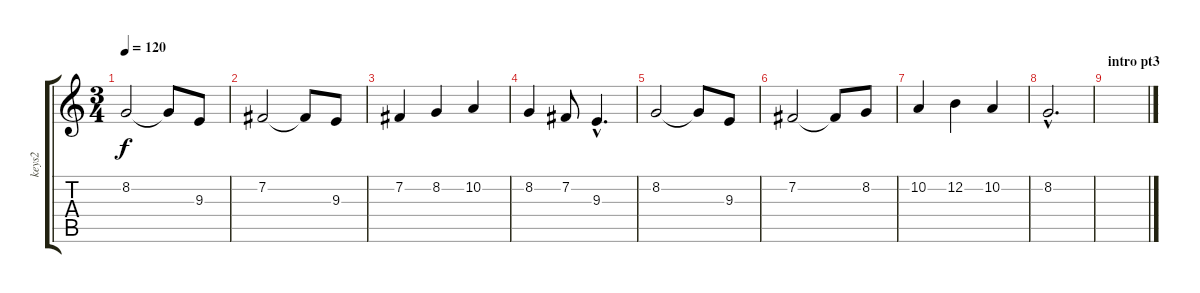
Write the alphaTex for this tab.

\track ("keys2" "keys2") {instrument flute}
\staff {score tabs}
\tuning (E4 B3 G3 D3 A2 E2) {hide}
\ts (3 4)
\tempo 120
\clef g2
\ks c
8.2.2{dy f} 8.2{t}.8 9.3.8 |
7.2.2 7.2{t}.8 9.3.8 |
7.2.4 8.2.4 10.2.4 |
8.2.4 7.2.8 9.3{hac}.4{d} |
8.2.2 8.2{t}.8 9.3.8 |
7.2.2 7.2{t}.8 8.2.8 |
10.2.4 12.2.4 10.2.4 |
8.2{hac}.2{d} |
\section ("" "intro pt3")
